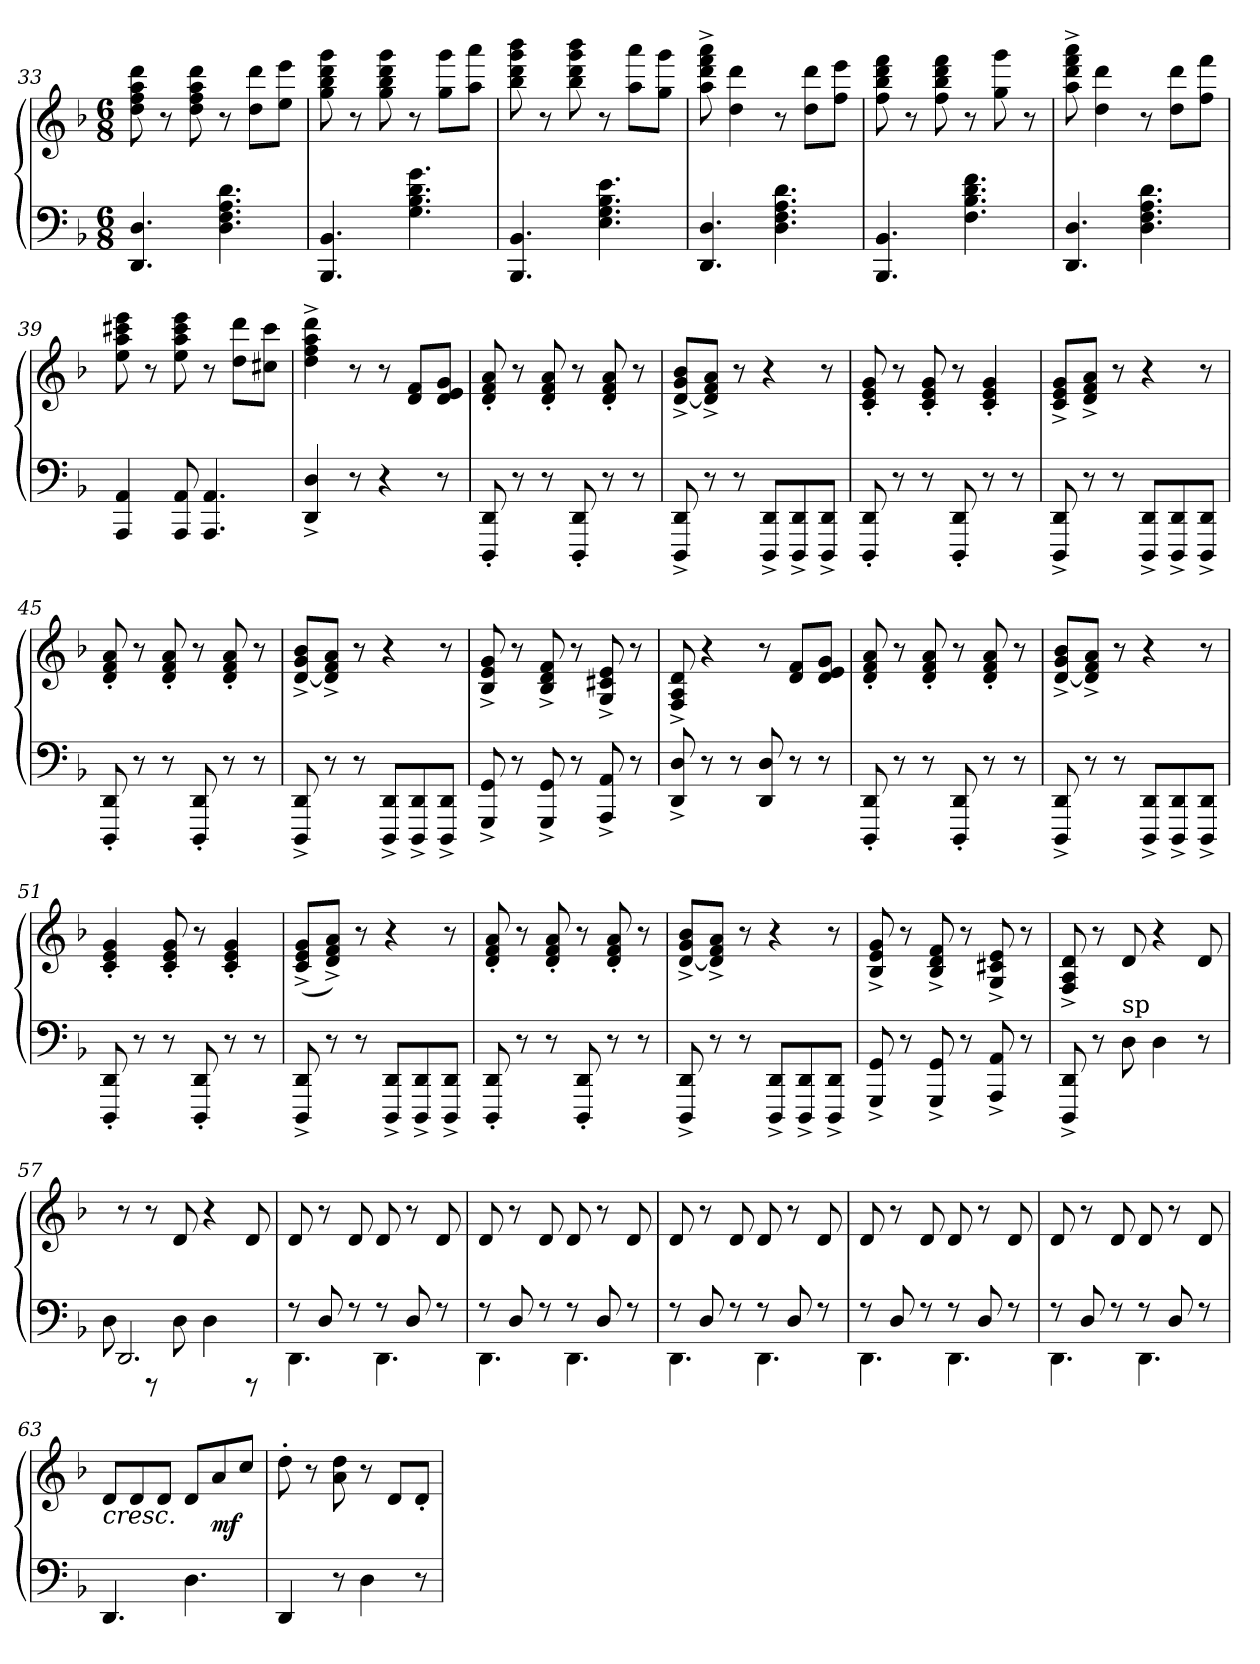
**kern	**kern	**dynam
*part1	*part1	*part1
*staff2	*staff1	*staff1/2
*clefF4	*clefG2	*
*k[b-]	*k[b-]	*
*M6/8	*M6/8	*
=33	=33	=33
4.DD 4.D	8dd 8ff 8aa 8ddd	.
.	8r	.
.	8dd 8ff 8aa 8ddd	.
4.D 4.F 4.A 4.d	8r	.
.	8dd 8dddL	.
.	8ee 8eeeJ	.
=34	=34	=34
4.BBB- 4.BB-	8gg 8bb- 8ddd 8ggg	.
.	8r	.
.	8gg 8bb- 8ddd 8ggg	.
4.G 4.B- 4.d 4.g	8r	.
.	8gg 8gggL	.
.	8aa 8aaaJ	.
=35	=35	=35
4.BBB- 4.BB-	8bb- 8ddd 8ggg 8bbb-	.
.	8r	.
.	8bb- 8ddd 8ggg 8bbb-	.
4.E 4.G 4.B- 4.e	8r	.
.	8aa 8aaaL	.
.	8gg 8gggJ	.
=36	=36	=36
4.DD 4.D	8aa^ 8ddd^ 8fff^ 8aaa^	.
.	4dd 4ddd	.
4.D 4.F 4.A 4.d	8r	.
.	8dd 8dddL	.
.	8ff 8eeeJ	.
=37	=37	=37
4.BBB- 4.BB-	8ff 8bb- 8ddd 8fff	.
.	8r	.
.	8ff 8bb- 8ddd 8fff	.
4.F 4.B- 4.d 4.f	8r	.
.	8gg 8ggg	.
.	8r	.
!!LO:LB:g=z
=38	=38	=38
4.DD 4.D	8aa^ 8ddd^ 8fff^ 8aaa^	.
.	4dd 4ddd	.
4.D 4.F 4.A 4.d	8r	.
.	8dd 8dddL	.
.	8ff 8fffJ	.
=39	=39	=39
4AAA 4AA	8ee 8aa 8ccc#X 8eee	.
.	8r	.
8AAA 8AA	8ee 8aa 8ccc# 8eee	.
4.AAA 4.AA	8r	.
.	8dd 8dddL	.
.	8cc#X 8ccc#J	.
=40	=40	=40
4DD^ 4D^	4dd^ 4ff^ 4aa^ 4ddd^	.
8r	8r	.
4r	8r	.
.	8d 8fL	.
8r	8d 8e 8gJ	.
=41	=41	=41
8DDD' 8DD'	8d' 8f' 8a'	.
8r	8r	.
8r	8d' 8f' 8a'	.
8DDD' 8DD'	8r	.
8r	8d' 8f' 8a'	.
8r	8r	.
=42	=42	=42
8DDD^ 8DD^	[8d^ 8g^ 8b-^L	.
8r	8d]^ 8f^ 8a^J	.
8r	8r	.
8DDD^ 8DD^L	4r	.
8DDD^ 8DD^	.	.
8DDD^ 8DD^J	8r	.
=43	=43	=43
8DDD' 8DD'	8c' 8e' 8g'	.
8r	8r	.
8r	8c' 8e' 8g'	.
8DDD' 8DD'	8r	.
8r	4c' 4e' 4g'	.
8r	.	.
!!LO:LB:g=z
=44	=44	=44
8DDD^ 8DD^	8c^ 8e^ 8g^L	.
8r	8d^ 8f^ 8a^J	.
8r	8r	.
8DDD^ 8DD^L	4r	.
8DDD^ 8DD^	.	.
8DDD^ 8DD^J	8r	.
=45	=45	=45
8DDD' 8DD'	8d' 8f' 8a'	.
8r	8r	.
8r	8d' 8f' 8a'	.
8DDD' 8DD'	8r	.
8r	8d' 8f' 8a'	.
8r	8r	.
=46	=46	=46
8DDD^ 8DD^	[8d^ 8g^ 8b-^L	.
8r	8d]^ 8f^ 8a^J	.
8r	8r	.
8DDD^ 8DD^L	4r	.
8DDD^ 8DD^	.	.
8DDD^ 8DD^J	8r	.
=47	=47	=47
8GGG^ 8GG^	8B-^ 8e^ 8g^	.
8r	8r	.
8GGG^ 8GG^	8B-^ 8d^ 8f^	.
8r	8r	.
8AAA^ 8AA^	8G^ 8c#X^ 8e^	.
8r	8r	.
=48	=48	=48
8DD^ 8D^	8F^ 8A^ 8d^	.
8r	4r	.
8r	.	.
8DD 8D	8r	.
8r	8d 8fL	.
8r	8d 8e 8gJ	.
=49	=49	=49
8DDD' 8DD'	8d' 8f' 8a'	.
8r	8r	.
8r	8d' 8f' 8a'	.
8DDD' 8DD'	8r	.
8r	8d' 8f' 8a'	.
8r	8r	.
!!LO:LB:g=z
=50	=50	=50
8DDD^ 8DD^	[8d^ 8g^ 8b-^L	.
8r	8d]^ 8f^ 8a^J	.
8r	8r	.
8DDD^ 8DD^L	4r	.
8DDD^ 8DD^	.	.
8DDD^ 8DD^J	8r	.
=51	=51	=51
8DDD' 8DD'	4c' 4e' 4g'	.
8r	.	.
8r	8c' 8e' 8g'	.
8DDD' 8DD'	8r	.
8r	4c' 4e' 4g'	.
8r	.	.
=52	=52	=52
8DDD^ 8DD^	(8c^ 8e^ 8g^L	.
8r	8d^ 8f^ 8a^J)	.
8r	8r	.
8DDD^ 8DD^L	4r	.
8DDD^ 8DD^	.	.
8DDD^ 8DD^J	8r	.
=53	=53	=53
8DDD' 8DD'	8d' 8f' 8a'	.
8r	8r	.
8r	8d' 8f' 8a'	.
8DDD' 8DD'	8r	.
8r	8d' 8f' 8a'	.
8r	8r	.
=54	=54	=54
8DDD^ 8DD^	[8d^ 8g^ 8b-^L	.
8r	8d]^ 8f^ 8a^J	.
8r	8r	.
8DDD^ 8DD^L	4r	.
8DDD^ 8DD^	.	.
8DDD^ 8DD^J	8r	.
=55	=55	=55
8GGG^ 8GG^	8B-^ 8e^ 8g^	.
8r	8r	.
8GGG^ 8GG^	8B-^ 8d^ 8f^	.
8r	8r	.
8AAA^ 8AA^	8G^ 8c#X^ 8e^	.
8r	8r	.
!!LO:LB:g=z
=56	=56	=56
8DDD^ 8DD^	8F^ 8A^ 8d^	.
8r	8r	.
!LO:TX:t=sp	!	!
8D	8d	.
4D	4r	.
8r	8d	.
=57	=57	=57
*^	*	*
2.DD	8D	8r	.
.	8r	8r	.
.	8D	8d	.
.	4D	4r	.
.	8r	8d	.
=58	=58	=58	=58
8r	4.DD	8d	.
8D	.	8r	.
8r	.	8d	.
8r	4.DD	8d	.
8D	.	8r	.
8r	.	8d	.
=59	=59	=59	=59
8r	4.DD	8d	.
8D	.	8r	.
8r	.	8d	.
8r	4.DD	8d	.
8D	.	8r	.
8r	.	8d	.
=60	=60	=60	=60
8r	4.DD	8d	.
8D	.	8r	.
8r	.	8d	.
8r	4.DD	8d	.
8D	.	8r	.
8r	.	8d	.
!!LO:LB:g=z
=61	=61	=61	=61
8r	4.DD	8d	.
8D	.	8r	.
8r	.	8d	.
8r	4.DD	8d	.
8D	.	8r	.
8r	.	8d	.
=62	=62	=62	=62
8r	4.DD	8d	.
8D	.	8r	.
8r	.	8d	.
8r	4.DD	8d	.
8D	.	8r	.
8r	.	8d	.
*v	*v	*	*
=63	=63	=63
!	!	!LO:HP:b
4.DD	8dL	<
.	8d	.
.	8dJ	.
4.D	8dL	.
.	8a	mf
.	8ccJ	[
=64	=64	=64
4DD	8dd'	.
.	8r	.
8r	8a 8dd	.
4D	8r	.
.	8dL	.
8r	8d'J	.
=	=	=
*-	*-	*-
